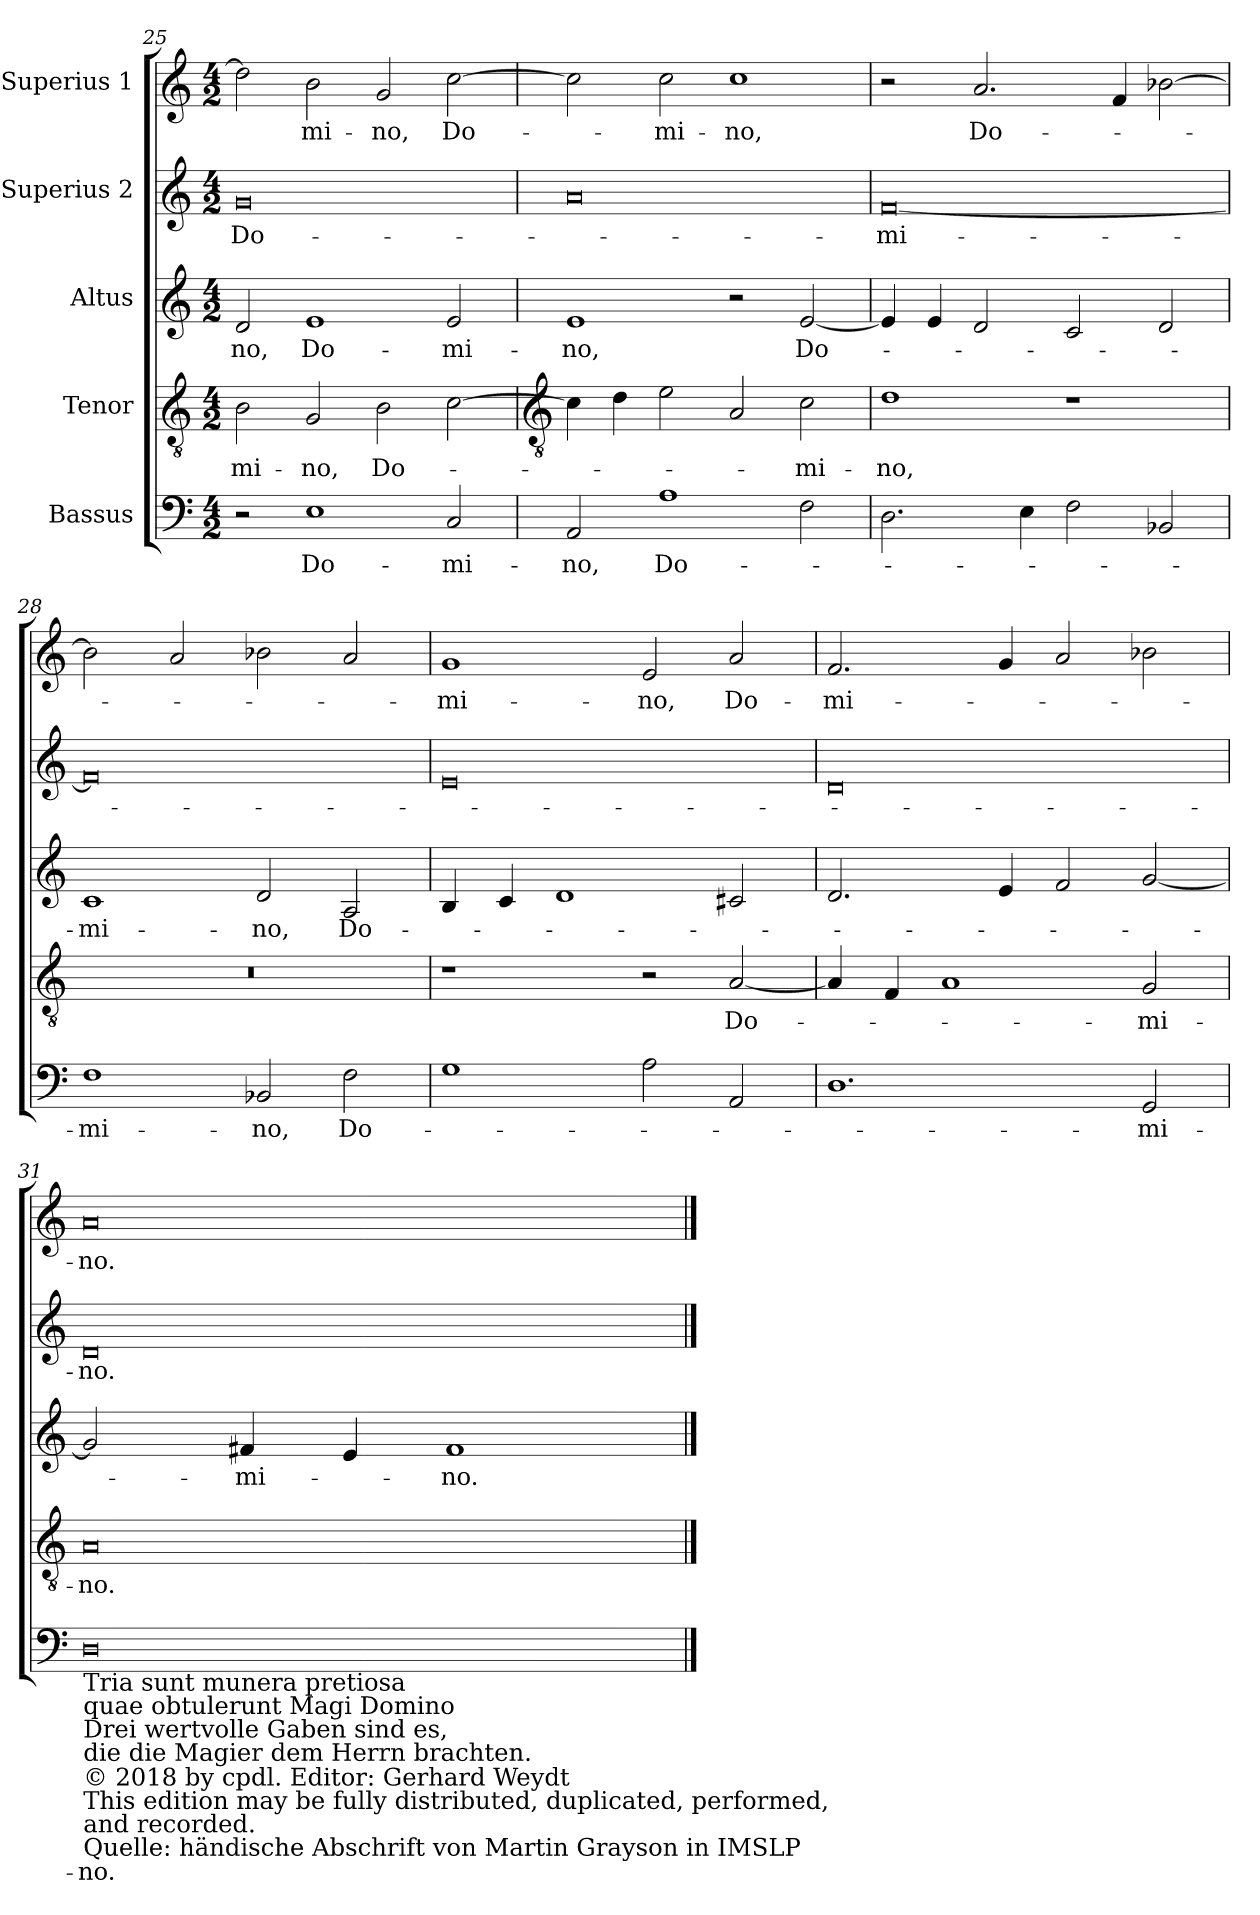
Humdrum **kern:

**kern	**text	**kern	**text	**kern	**text	**kern	**text	**kern	**text
*part5	*part5	*part4	*part4	*part3	*part3	*part2	*part2	*part1	*part1
*staff5	*staff5	*staff4	*staff4	*staff3	*staff3	*staff2	*staff2	*staff1	*staff1
*I"Bassus	*	*I"Tenor	*	*I"Altus	*	*I"Superius 2	*	*I"Superius 1	*
*clefF4	*	*clefGv2	*	*clefG2	*	*clefG2	*	*clefG2	*
*k[]	*	*k[]	*	*k[]	*	*k[]	*	*k[]	*
*C:	*	*C:	*	*C:	*	*C:	*	*C:	*
*M4/2	*	*M4/2	*	*M4/2	*	*M4/2	*	*M4/2	*
=25	=25	=25	=25	=25	=25	=25	=25	=25	=25
!	!	!	!LO:LY:b	!	!LO:LY:b	!	!LO:LY:b	!	!
2r	.	2B	-mi-	2d	-no,	0g	Do-	2dd]	.
!	!LO:LY:b	!	!LO:LY:b	!	!LO:LY:b	!	!	!	!LO:LY:b
1E	Do-	2G	-no,	1e	Do-	.	.	2b	-mi-
!	!	!	!LO:LY:b	!	!	!	!	!	!LO:LY:b
.	.	2B	Do-	.	.	.	.	2g	-no,
!	!LO:LY:b	!	!	!	!LO:LY:b	!	!	!	!LO:LY:b
2C	-mi-	[2c	.	2e	-mi-	.	.	[2cc	Do-
!!LO:LB:g=z
=26	=26	=26	=26	=26	=26	=26	=26	=26	=26
*	*	*clefGv2	*	*	*	*	*	*	*
!	!LO:LY:b	!	!	!	!LO:LY:b	!	!	!	!
2AA	-no,	4c]	.	1e	-no,	0a	.	2cc]	.
.	.	4d	.	.	.	.	.	.	.
!	!LO:LY:b	!	!	!	!	!	!	!	!LO:LY:b
1A	Do-	2e	.	.	.	.	.	2cc	-mi-
!	!	!	!	!	!	!	!	!	!LO:LY:b
.	.	2A	.	2r	.	.	.	1cc	-no,
!	!	!	!LO:LY:b	!	!LO:LY:b	!	!	!	!
2F	.	2c	-mi-	[2e	Do-	.	.	.	.
=27	=27	=27	=27	=27	=27	=27	=27	=27	=27
!	!	!	!LO:LY:b	!	!	!	!LO:LY:b	!	!
2.D	.	1d	-no,	4e]	.	[0f	-mi-	2r	.
.	.	.	.	4e	.	.	.	.	.
!	!	!	!	!	!	!	!	!	!LO:LY:b
.	.	.	.	2d	.	.	.	2.a	Do-
4E	.	.	.	.	.	.	.	.	.
2F	.	1r	.	2c	.	.	.	.	.
.	.	.	.	.	.	.	.	4f	.
2BB-X	.	.	.	2d	.	.	.	[2b-X	.
=28	=28	=28	=28	=28	=28	=28	=28	=28	=28
!	!LO:LY:b	!	!	!	!LO:LY:b	!	!	!	!
1F	-mi-	0r	.	1c	-mi-	0f]	.	2b-]	.
.	.	.	.	.	.	.	.	2a	.
!	!LO:LY:b	!	!	!	!LO:LY:b	!	!	!	!
2BB-X	-no,	.	.	2d	-no,	.	.	2b-	.
!	!LO:LY:b	!	!	!	!LO:LY:b	!	!	!	!
2F	Do-	.	.	2A	Do-	.	.	2a	.
=29	=29	=29	=29	=29	=29	=29	=29	=29	=29
!	!	!	!	!	!	!	!	!	!LO:LY:b
1G	.	1r	.	4B	.	0e	.	1g	-mi-
.	.	.	.	4c	.	.	.	.	.
.	.	.	.	1d	.	.	.	.	.
!	!	!	!	!	!	!	!	!	!LO:LY:b
2A	.	2r	.	.	.	.	.	2e	-no,
!	!	!	!LO:LY:b	!	!	!	!	!	!LO:LY:b
2AA	.	[2A	Do-	2c#X	.	.	.	2a	Do-
=30	=30	=30	=30	=30	=30	=30	=30	=30	=30
!	!	!	!	!	!	!	!	!	!LO:LY:b
1.D	.	4A]	.	2.d	.	0d	.	2.f	-mi-
.	.	4F	.	.	.	.	.	.	.
.	.	1A	.	.	.	.	.	.	.
.	.	.	.	4e	.	.	.	4g	.
.	.	.	.	2f	.	.	.	2a	.
!	!LO:LY:b	!	!LO:LY:b	!	!	!	!	!	!
2GG	-mi-	2G	-mi-	[2g	.	.	.	2b-X	.
=31	=31	=31	=31	=31	=31	=31	=31	=31	=31
!LO:TX:b:t=Tria sunt munera pretiosa \nquae obtulerunt Magi Domino\nDrei wertvolle Gaben sind es, \ndie die Magier dem Herrn brachten.	!	!	!	!	!	!	!	!	!
!LO:TX:b:t=© 2018  by cpdl. Editor&colon; Gerhard Weydt\nThis edition may be fully distributed, duplicated, performed, \nand recorded.\nQuelle&colon; händische Abschrift von Martin Grayson in IMSLP	!	!	!	!	!	!	!	!	!
!	!LO:LY:b	!	!LO:LY:b	!	!	!	!LO:LY:b	!	!LO:LY:b
0D	-no.	0A	-no.	2g]	.	0d	-no.	0a	-no.
!	!	!	!	!	!LO:LY:b	!	!	!	!
.	.	.	.	4f#X	-mi-	.	.	.	.
.	.	.	.	4e	.	.	.	.	.
!	!	!	!	!	!LO:LY:b	!	!	!	!
.	.	.	.	1f#	-no.	.	.	.	.
==	==	==	==	==	==	==	==	==	==
*-	*-	*-	*-	*-	*-	*-	*-	*-	*-
